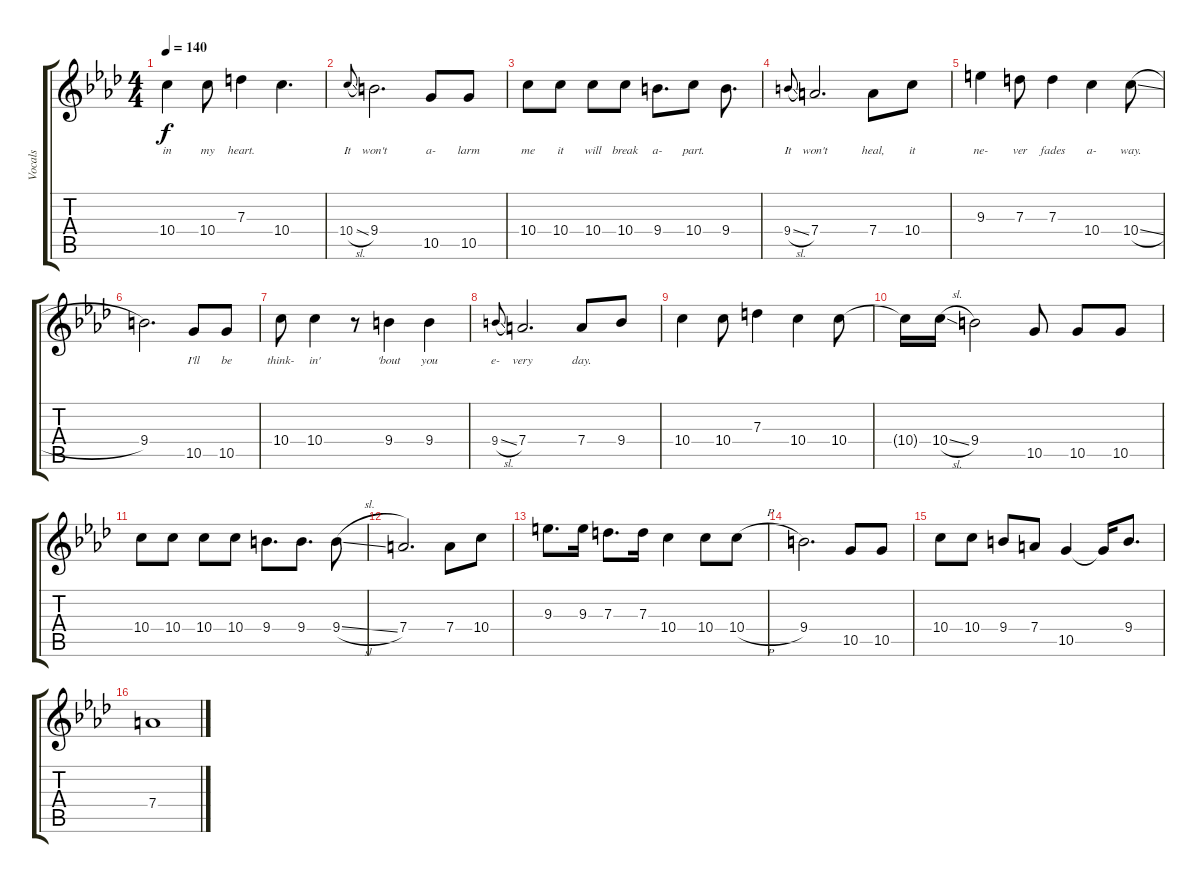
\track ("Vocals" "Vocals") {instrument distortionguitar}
\staff {score tabs}
\tuning (E4 B3 G3 D3 A2 E2) {hide}
\ts (4 4)
\tempo 140
\clef g2
\ks ab
10.4.4{lyrics (0 "in") lyrics (1 "") lyrics (2 "") lyrics (3 "") lyrics (4 "") dy f} 10.4.8{lyrics (0 "my") lyrics (1 "") lyrics (2 "") lyrics (3 "") lyrics (4 "")} 7.3.4{lyrics (0 "heart.") lyrics (1 "") lyrics (2 "") lyrics (3 "") lyrics (4 "")} 10.4.4{d lyrics (0 "") lyrics (1 "") lyrics (2 "") lyrics (3 "") lyrics (4 "")} |
10.4{sl}.8{lyrics (0 "It") lyrics (1 "") lyrics (2 "") lyrics (3 "") lyrics (4 "") gr onbeat} 9.4.2{d lyrics (0 "won't") lyrics (1 "") lyrics (2 "") lyrics (3 "") lyrics (4 "")} 10.5.8{lyrics (0 "a-") lyrics (1 "") lyrics (2 "") lyrics (3 "") lyrics (4 "")} 10.5.8{lyrics (0 "larm") lyrics (1 "") lyrics (2 "") lyrics (3 "") lyrics (4 "")} |
10.4.8{lyrics (0 "me") lyrics (1 "") lyrics (2 "") lyrics (3 "") lyrics (4 "")} 10.4.8{lyrics (0 "it") lyrics (1 "") lyrics (2 "") lyrics (3 "") lyrics (4 "")} 10.4.8{lyrics (0 "will") lyrics (1 "") lyrics (2 "") lyrics (3 "") lyrics (4 "")} 10.4.8{lyrics (0 "break") lyrics (1 "") lyrics (2 "") lyrics (3 "") lyrics (4 "")} 9.4.8{d lyrics (0 "a-") lyrics (1 "") lyrics (2 "") lyrics (3 "") lyrics (4 "")} 10.4.8{lyrics (0 "part.") lyrics (1 "") lyrics (2 "") lyrics (3 "") lyrics (4 "")} 9.4.8{d lyrics (0 "") lyrics (1 "") lyrics (2 "") lyrics (3 "") lyrics (4 "")} |
9.4{sl}.8{lyrics (0 "It") lyrics (1 "") lyrics (2 "") lyrics (3 "") lyrics (4 "") gr onbeat} 7.4.2{d lyrics (0 "won't") lyrics (1 "") lyrics (2 "") lyrics (3 "") lyrics (4 "")} 7.4.8{lyrics (0 "heal,") lyrics (1 "") lyrics (2 "") lyrics (3 "") lyrics (4 "")} 10.4.8{lyrics (0 "it") lyrics (1 "") lyrics (2 "") lyrics (3 "") lyrics (4 "")} |
9.3.4{lyrics (0 "ne-") lyrics (1 "") lyrics (2 "") lyrics (3 "") lyrics (4 "")} 7.3.8{lyrics (0 "ver") lyrics (1 "") lyrics (2 "") lyrics (3 "") lyrics (4 "")} 7.3.4{lyrics (0 "fades") lyrics (1 "") lyrics (2 "") lyrics (3 "") lyrics (4 "")} 10.4.4{lyrics (0 "a-") lyrics (1 "") lyrics (2 "") lyrics (3 "") lyrics (4 "")} 10.4{sl}.8{lyrics (0 "way.") lyrics (1 "") lyrics (2 "") lyrics (3 "") lyrics (4 "")} |
9.4.2{d lyrics (0 "") lyrics (1 "") lyrics (2 "") lyrics (3 "") lyrics (4 "")} 10.5.8{lyrics (0 "I'll") lyrics (1 "") lyrics (2 "") lyrics (3 "") lyrics (4 "")} 10.5.8{lyrics (0 "be") lyrics (1 "") lyrics (2 "") lyrics (3 "") lyrics (4 "")} |
10.4.8{lyrics (0 "think-") lyrics (1 "") lyrics (2 "") lyrics (3 "") lyrics (4 "")} 10.4.4{lyrics (0 "in'") lyrics (1 "") lyrics (2 "") lyrics (3 "") lyrics (4 "")} r.8 9.4.4{lyrics (0 "'bout") lyrics (1 "") lyrics (2 "") lyrics (3 "") lyrics (4 "")} 9.4.4{lyrics (0 "you") lyrics (1 "") lyrics (2 "") lyrics (3 "") lyrics (4 "")} |
9.4{sl}.8{lyrics (0 "e-") lyrics (1 "") lyrics (2 "") lyrics (3 "") lyrics (4 "") gr onbeat} 7.4.2{d lyrics (0 "very") lyrics (1 "") lyrics (2 "") lyrics (3 "") lyrics (4 "")} 7.4.8{lyrics (0 "day.") lyrics (1 "") lyrics (2 "") lyrics (3 "") lyrics (4 "")} 9.4.8 |
10.4.4 10.4.8 7.3.4 10.4.4 10.4.8 |
10.4{t}.16 10.4{sl}.16 9.4.2 10.5.8 10.5.8 10.5.8 |
10.4.8 10.4.8 10.4.8 10.4.8 9.4.8{d} 9.4.8{d} 9.4{sl}.8 |
7.4.2{d} 7.4.8 10.4.8 |
9.3.8{d} 9.3.16 7.3.8{d} 7.3.16 10.4.4 10.4.8 10.4{h}.8 |
9.4.2{d} 10.5.8 10.5.8 |
10.4.8 10.4.8 9.4.8 7.4.8 10.5.4 10.5{t}.16 9.4.8{d} |
7.4.1
